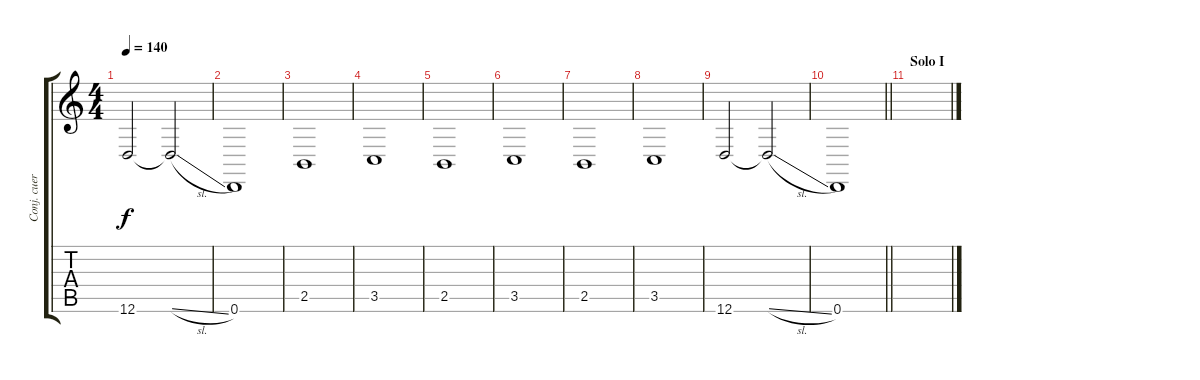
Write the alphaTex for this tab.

\track ("Conj. cuerdas" "Conj. cuer") {instrument stringensemble2}
\staff {score tabs}
\tuning (E4 B3 G3 D3 A2 D2) {hide}
\ts (4 4)
\tempo 140
\clef g2
\ks c
12.6.2{dy f} 12.6{sl t}.2 |
0.6.1 |
2.5.1 |
3.5.1 |
2.5.1 |
3.5.1 |
2.5.1 |
3.5.1 |
12.6.2 12.6{sl t}.2 |
\barLineRight lightlight
0.6.1 |
\section ("" "Solo I")
